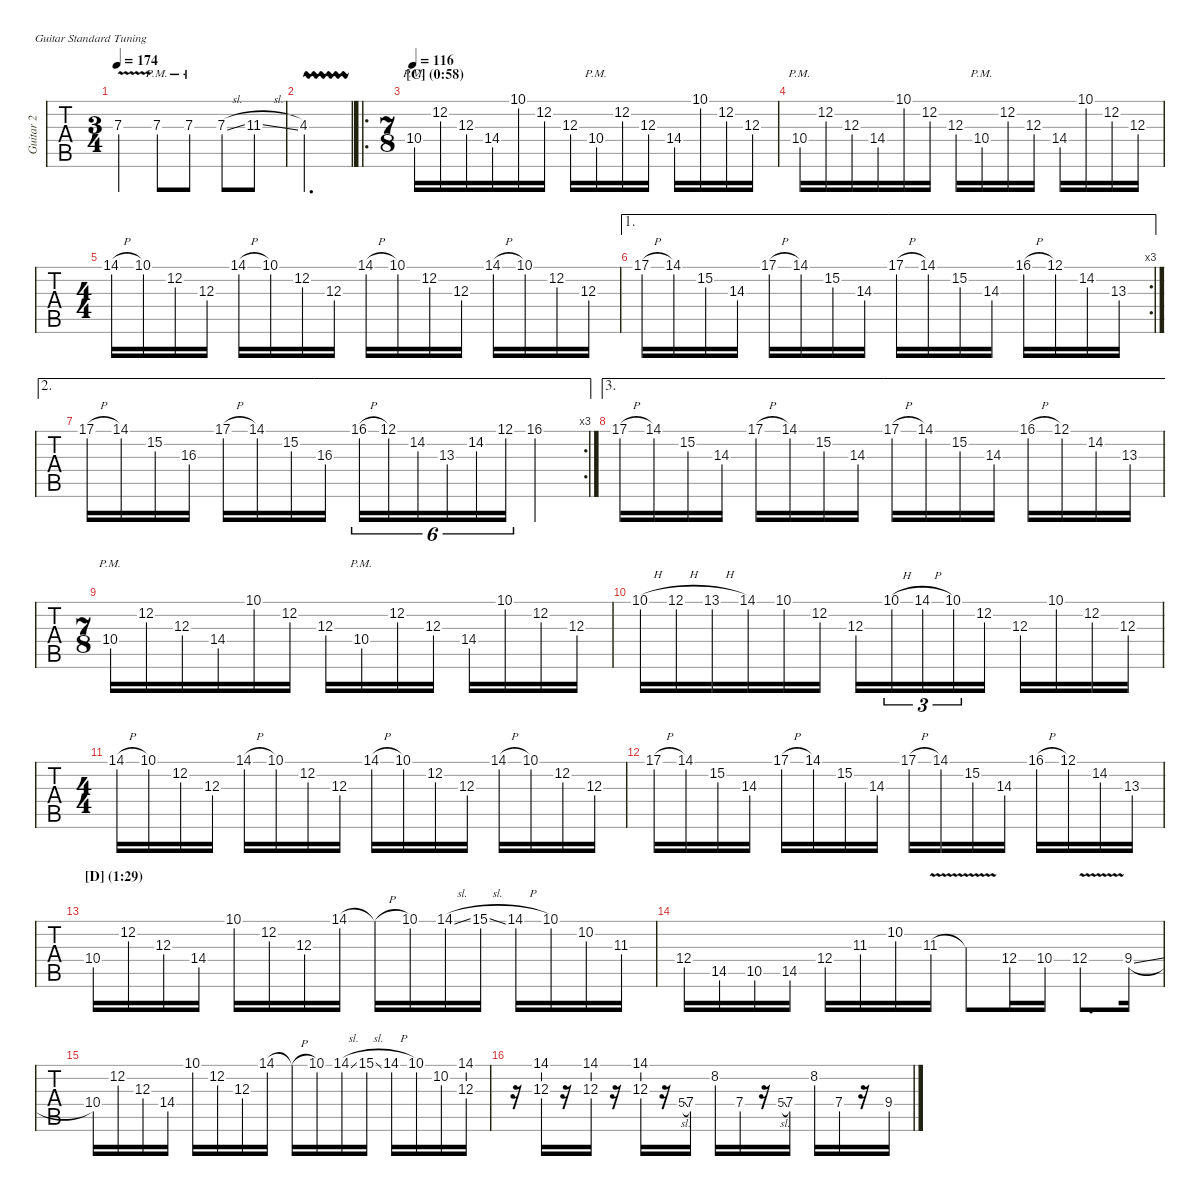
\defaultSystemsLayout 4
\hideDynamics
\bracketExtendMode nobrackets
\multiTrackTrackNamePolicy allsystems
\firstSystemTrackNameMode fullname
\otherSystemsTrackNameMode fullname
\otherSystemsTrackNameOrientation horizontal
\track ("Guitar 2" "Guitar 2") {instrument distortionguitar}
\staff {tabs}
\tuning (E4 B3 G3 D3 A2 E2)
\ts (3 4)
\scale
1.02152
\tempo 174
\accidentals auto
\clef g2
\ottava regular
\simile none
\ks c
7.3{v}.4{dy mf} 7.3{pm}.8 7.3{pm}.8 7.3{sl}.8 11.3{sl acc #}.8 |
\scale
0.978481 4.3{vw}.2{d} |
\ro
\ts (7 8)
\beaming (8 3 2 2)
\section ("C" "(0:58)")
\scale
1.02506
\tempo 116
10.4{pm}.16 12.2.16 12.3.16 14.4.16 10.1.16 12.2.16 12.3.16 10.4{pm}.16 12.2.16 12.3.16 14.4.16 10.1.16 12.2.16 12.3.16 |
\scale
0.974942 10.4{pm}.16 12.2.16 12.3.16 14.4.16 10.1.16 12.2.16 12.3.16 10.4{pm}.16 12.2.16 12.3.16 14.4.16 10.1.16 12.2.16 12.3.16 |
\ts (4 4)
\beaming (8 2 2 2 2)
\scale
1.02533 14.1{h acc #}.16 10.1.16 12.2.16 12.3.16 14.1{h acc #}.16 10.1.16 12.2.16 12.3.16 14.1{h acc #}.16 10.1.16 12.2.16 12.3.16 14.1{h acc #}.16 10.1.16 12.2.16 12.3.16 |
\ae 1
\rc 3
\scale
0.974673 17.1{h}.16 14.1{acc #}.16 15.2.16 14.3.16 17.1{h}.16 14.1{acc #}.16 15.2.16 14.3.16 17.1{h}.16 14.1{acc #}.16 15.2.16 14.3.16 16.1{h acc #}.16 12.1.16 14.2{acc #}.16 13.3{acc #}.16 |
\ae 2
\rc 3
\scale
1.01872 17.1{h}.16 14.1{acc #}.16 15.2.16 16.3.16 17.1{h}.16 14.1{acc #}.16 15.2.16 16.3.16 16.1{h acc #}.16{tu (6 4)} 12.1.16{tu (6 4)} 14.2{acc #}.16{tu (6 4)} 13.3{acc #}.16{tu (6 4)} 14.2{acc #}.16{tu (6 4)} 12.1.16{tu (6 4)} 16.1{st acc #}.4 |
\ae 3
\scale
0.981282 17.1{h}.16 14.1{acc #}.16 15.2.16 14.3.16 17.1{h}.16 14.1{acc #}.16 15.2.16 14.3.16 17.1{h}.16 14.1{acc #}.16 15.2.16 14.3.16 16.1{h acc #}.16 12.1.16 14.2{acc #}.16 13.3{acc #}.16 |
\ts (7 8)
\beaming (8 3 2 2)
\scale
1.0228 10.4{pm}.16 12.2.16 12.3.16 14.4.16 10.1.16 12.2.16 12.3.16 10.4{pm}.16 12.2.16 12.3.16 14.4.16 10.1.16 12.2.16 12.3.16 |
\scale
0.977196 10.1{h}.16 12.1{h}.16 13.1{h}.16 14.1{acc #}.16 10.1.16 12.2.16 12.3.16{beam merge} 10.1{h}.16{tu (3 2)} 14.1{h acc #}.16{tu (3 2)} 10.1.16{tu (3 2) beam merge} 12.2.16 12.3.16 10.1.16 12.2.16 12.3.16 |
\ts (4 4)
\beaming (8 2 2 2 2)
\scale
1.0206 14.1{h acc #}.16 10.1.16 12.2.16 12.3.16 14.1{h acc #}.16 10.1.16 12.2.16 12.3.16 14.1{h acc #}.16 10.1.16 12.2.16 12.3.16 14.1{h acc #}.16 10.1.16 12.2.16 12.3.16 |
\scale
0.979403 17.1{h}.16 14.1{acc #}.16 15.2.16 14.3.16 17.1{h}.16 14.1{acc #}.16 15.2.16 14.3.16 17.1{h}.16 14.1{acc #}.16 15.2.16 14.3.16 16.1{h acc #}.16 12.1.16 14.2{acc #}.16 13.3{acc #}.16 |
\section ("D" "(1:29)")
\scale
1.01866 10.4.16 12.2.16 12.3.16 14.4.16 10.1.16 12.2.16 12.3.16 14.1{acc #}.16 14.1{h t acc #}.16 10.1.16 14.1{sl acc #}.16 15.1{sl}.16 14.1{h acc #}.16 10.1.16 10.2.16 11.3{acc #}.16 |
\scale
0.981337 12.4.16 14.5.16 10.5.16 14.5.16 12.4.16 11.3{acc #}.16 10.2.16 11.3{v acc #}.16 11.3{v t acc #}.8 12.4.16 10.4.16 12.4{v}.8{d} 9.4{sl}.16 |
\scale
1.02622 10.4.16 12.2.16 12.3.16 14.4.16 10.1.16 12.2.16 12.3.16 14.1{acc #}.16 14.1{h t acc #}.16 10.1.16 14.1{sl acc #}.16 15.1{sl}.16 14.1{h acc #}.16 10.1.16 10.2.16 (12.3 14.1{acc #}).16 |
\scale
0.973785 r.16 (14.1{acc #} 12.3).16 r.16 (14.1{acc #} 12.3).16 r.16 (14.1{acc #} 12.3).16 r.16 5.4{sl}.8{gr onbeat} 7.4.16 8.2.16 7.4.16 r.16 5.4{sl}.8{gr onbeat} 7.4.16 8.2.16 7.4.16 r.16 9.4{sl}.16
